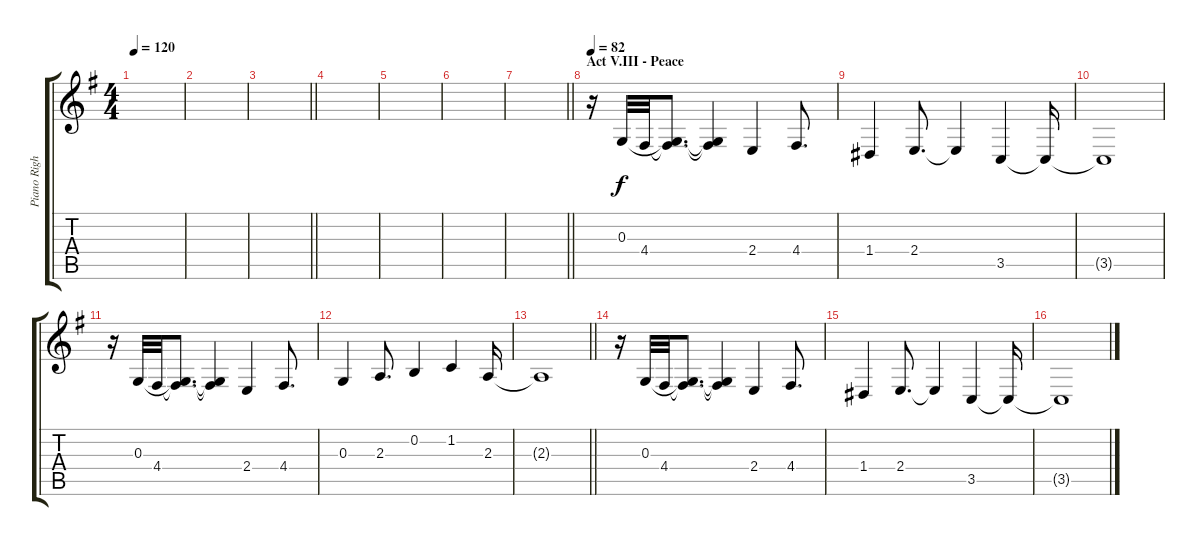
\track ("Piano Right Standard" "Piano Righ") {instrument acousticgrandpiano}
\staff {score tabs}
\tuning (E4 B3 G3 D3 A2 E2) {hide}
\ts (4 4)
\tempo 120
\clef g2
\ks eminor
|
|
\barLineRight lightlight
|
|
|
|
\barLineRight lightlight
|
\section ("" "Act V.III - Peace")
\tempo 82
r.16{volume 14} 0.3.32 4.4.32 (0.3{t} 4.4{t}).8{d} (0.3{t} 4.4{t}).4 2.4.4 4.4.8{d} |
1.4.4 2.4.8{d} 2.4{t}.4 3.5.4 3.5{t}.16 |
3.5{t}.1 |
r.16 0.3.32 4.4.32 (0.3{t} 4.4{t}).8{d} (0.3{t} 4.4{t}).4 2.4.4 4.4.8{d} |
0.3.4 2.3.8{d} 0.2.4 1.2.4 2.3.16 |
\barLineRight lightlight
2.3{t}.1 |
r.16 0.3.32 4.4.32 (0.3{t} 4.4{t}).8{d} (0.3{t} 4.4{t}).4 2.4.4 4.4.8{d} |
1.4.4 2.4.8{d} 2.4{t}.4 3.5.4 3.5{t}.16 |
3.5{t}.1
